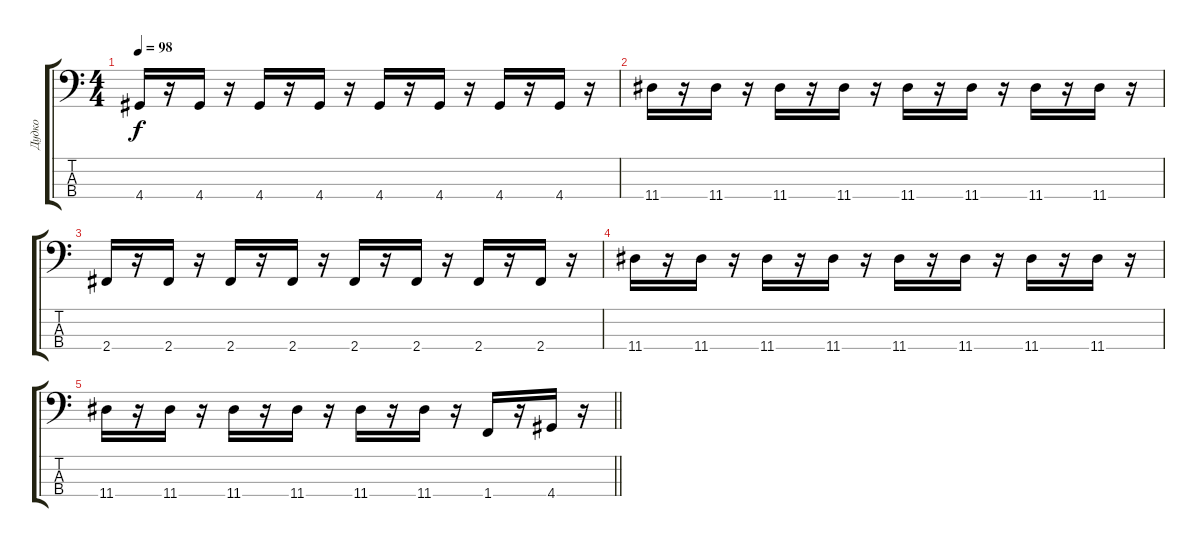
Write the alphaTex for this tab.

\track ("Дудко" "Дудко") {instrument electricbassfinger}
\staff {score tabs}
\tuning (G2 D2 A1 E1) {hide}
\ts (4 4)
\tempo 98
\clef f4
\ks c
4.4.16{dy f} r.16 4.4.16 r.16 4.4.16 r.16 4.4.16 r.16 4.4.16 r.16 4.4.16 r.16 4.4.16 r.16 4.4.16 r.16 |
11.4.16 r.16 11.4.16 r.16 11.4.16 r.16 11.4.16 r.16 11.4.16 r.16 11.4.16 r.16 11.4.16 r.16 11.4.16 r.16 |
2.4.16 r.16 2.4.16 r.16 2.4.16 r.16 2.4.16 r.16 2.4.16 r.16 2.4.16 r.16 2.4.16 r.16 2.4.16 r.16 |
11.4.16 r.16 11.4.16 r.16 11.4.16 r.16 11.4.16 r.16 11.4.16 r.16 11.4.16 r.16 11.4.16 r.16 11.4.16 r.16 |
\barLineRight lightlight
11.4.16 r.16 11.4.16 r.16 11.4.16 r.16 11.4.16 r.16 11.4.16 r.16 11.4.16 r.16 1.4.16 r.16 4.4.16 r.16
